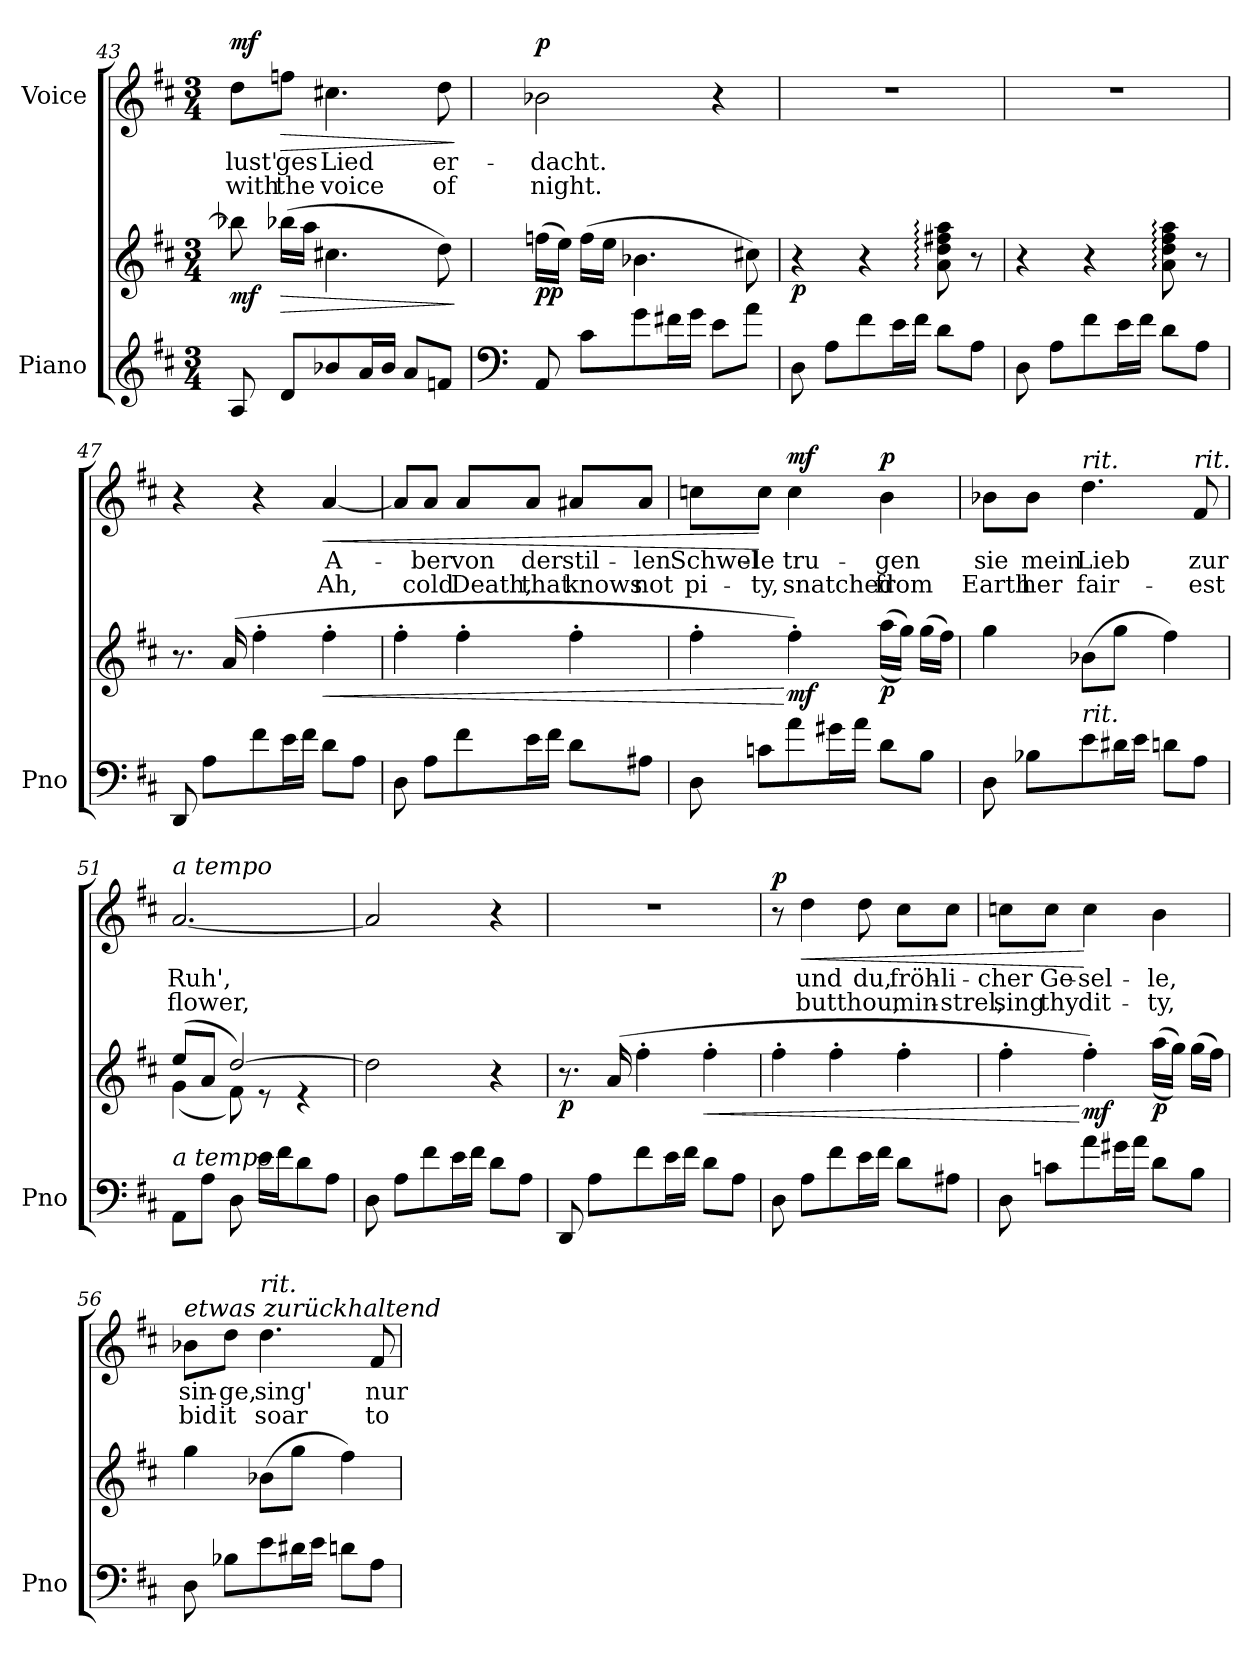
**kern	**kern	**dynam	**kern	**text	**text	**dynam
*part2	*part2	*part2	*part1	*part1	*part1	*part1
*staff3	*staff2	*staff2/3	*staff1	*staff1	*staff1	*staff1
*I"Piano	*	*	*I"Voice	*	*	*
*I'Pno	*	*	*	*	*	*
!!LO:LB:g=z
*clefG2	*clefG2	*	*clefG2	*	*	*
*k[f#c#]	*k[f#c#]	*	*k[f#c#]	*	*	*
*M3/4	*M3/4	*	*M3/4	*	*	*
=43	=43	=43	=43	=43	=43	=43
!	!	!LO:DY:b	!	!LO:LY:b	!LO:LY:b	!LO:DY:a
8A/	8bb-X\]	mf	8dd\L	lust'	with	mf
!	!	!LO:HP:b	!	!LO:LY:b	!LO:LY:b	!LO:HP:b
8d/L	(16bb-X\LL	>	8ffn\J	ges	the	>
.	16aa\JJ	.	.	.	.	.
!	!	!	!	!LO:LY:b	!LO:LY:b	!
8b-X/	4.cc#X\	.	4.cc#X\	Lied	voice	.
16a/L	.	.	.	.	.	.
16b-/JJ	.	.	.	.	.	.
8a/L	.	.	.	.	.	.
!	!	!	!	!LO:LY:b	!LO:LY:b	!
8fn/J	8dd\)	.	8dd\	er-	of	.
.	.	]	.	.	.	]
=44	=44	=44	=44	=44	=44	=44
*clefF4	*	*	*	*	*	*
!	!	!LO:DY:b	!	!LO:LY:b	!LO:LY:b	!LO:DY:a
8AA/	(16ffn\LL	pp	2b-X\	-dacht.	night.	p
.	16ee\JJ)	.	.	.	.	.
8c#\L	(16ff\LL	.	.	.	.	.
.	16ee\JJ	.	.	.	.	.
8g\	4.b-X\	.	.	.	.	.
16f#X\L	.	.	.	.	.	.
16g\JJ	.	.	.	.	.	.
8e\L	.	.	4r	.	.	.
8a\J	8cc#X\)	.	.	.	.	.
=45	=45	=45	=45	=45	=45	=45
!	!	!LO:DY:b	!	!	!	!
8D\	4r	p	2.r	.	.	.
8A\L	.	.	.	.	.	.
8f#\	4r	.	.	.	.	.
16e\L	.	.	.	.	.	.
16f#\JJ	.	.	.	.	.	.
8d\L	8a\: 8dd\: 8ff#X\: 8aa\:	.	.	.	.	.
8A\J	8r	.	.	.	.	.
=46	=46	=46	=46	=46	=46	=46
8D\	4r	.	2.r	.	.	.
8A\L	.	.	.	.	.	.
8f#\	4r	.	.	.	.	.
16e\L	.	.	.	.	.	.
16f#\JJ	.	.	.	.	.	.
8d\L	8a\: 8dd\: 8ff#\: 8aa\:	.	.	.	.	.
8A\J	8r	.	.	.	.	.
!!LO:LB:g=z
=47	=47	=47	=47	=47	=47	=47
8DD/	8.r	.	4r	.	.	.
!	!	!LO:DY:b=2	!	!	!	!
8A\L	.	other-dynamics	.	.	.	.
!	!	!LO:DY:b	!	!	!	!
.	(16a/	other-dynamics	.	.	.	.
8f#\	4ff#'\	.	4r	.	.	.
16e\L	.	.	.	.	.	.
16f#\JJ	.	.	.	.	.	.
!	!	!LO:HP:b	!	!LO:LY:b	!LO:LY:b	!LO:HP:b
8d\L	4ff#'\	<	[4a/	A-	Ah,	<
8A\J	.	.	.	.	.	.
=48	=48	=48	=48	=48	=48	=48
8D\	4ff#'\	.	8a/L]	.	.	.
!	!	!	!	!LO:LY:b	!LO:LY:b	!
8A\L	.	.	8a/J	-ber	cold	.
!	!	!	!	!LO:LY:b	!LO:LY:b	!
8f#\	4ff#'\	.	8a/L	von	Death,	.
!	!	!	!	!LO:LY:b	!LO:LY:b	!
16e\L	.	.	8a/J	der	that	.
16f#\JJ	.	.	.	.	.	.
!	!	!	!	!LO:LY:b	!LO:LY:b	!
8d\L	4ff#'\	.	8a#X/L	stil-	knows	.
!	!	!	!	!LO:LY:b	!LO:LY:b	!
8A#X\J	.	.	8a#/J	-len	not	.
=49	=49	=49	=49	=49	=49	=49
!	!	!	!	!LO:LY:b	!LO:LY:b	!
8D\	4ff#'\	.	8ccn\L	Schwel-	pi-	.
!	!	!	!	!LO:LY:b	!LO:LY:b	!
8cn\L	.	.	8cc\J	-le	-ty,	[
!	!	!LO:DY:n=1:b	!	!LO:LY:b	!LO:LY:b	!LO:DY:a
8a\	4ff#'\)	[ mf	4cc\	tru-	snatched	mf
16g#X\L	.	.	.	.	.	.
16a\JJ	.	.	.	.	.	.
!	!	!LO:DY:n=2:b	!	!LO:LY:b	!LO:LY:b	!LO:DY:a
8d\L	((16aa\LL	p	4b\	-gen	from	p
.	16gg\JJ))	.	.	.	.	.
8B\J	(16gg\LL	.	.	.	.	.
.	16ff#\JJ)	.	.	.	.	.
!!LO:LB:g=z
=50	=50	=50	=50	=50	=50	=50
!	!	!	!	!LO:LY:b	!LO:LY:b	!
8D\	4gg\	.	8b-X\L	sie	Earth	.
!	!	!	!	!LO:LY:b	!LO:LY:b	!
8B-X\L	.	.	8b-\J	mein	her	.
!	!	!	!LO:TX:a:i:t=rit.	!	!	!
!LO:TX:a:i:t=rit.	!	!	!	!	!	!
!	!	!	!	!LO:LY:b	!LO:LY:b	!
8e\	(8b-X\L	.	4.dd\	Lieb	fair--	.
16d#X\L	8gg\J	.	.	.	.	.
16e\JJ	.	.	.	.	.	.
8dn\L	4ff#\)	.	.	.	.	.
!	!	!	!LO:TX:a:i:t=rit.	!	!	!
!	!	!	!	!LO:LY:b	!LO:LY:b	!
8A\J	.	.	8f#/	zur	-est	.
=51	=51	=51	=51	=51	=51	=51
*	*^	*	*	*	*	*
!	!	!	!	!LO:TX:a:i:t=a tempo	!	!	!
!LO:TX:a:i:t=a tempo	!	!	!	!	!	!	!
!	!	!	!	!	!LO:LY:b	!LO:LY:b	!
8AA\L	(8ee/L	(4g\	.	[2.a/	Ruh',	flower,	.
8A\J	8a/J	.	.	.	.	.	.
8D\	[2dd/)	8f#\)	.	.	.	.	.
16e\LL	.	8r	.	.	.	.	.
16f#\J	.	.	.	.	.	.	.
8d\	.	4r	.	.	.	.	.
8A\J	.	.	.	.	.	.	.
*	*v	*v	*	*	*	*	*
=52	=52	=52	=52	=52	=52	=52
8D\	2dd\]	.	2a/]	.	.	.
8A\L	.	.	.	.	.	.
8f#\	.	.	.	.	.	.
16e\L	.	.	.	.	.	.
16f#\JJ	.	.	.	.	.	.
8d\L	4r	.	4r	.	.	.
8A\J	.	.	.	.	.	.
!!LO:PB:g=z
=53	=53	=53	=53	=53	=53	=53
!	!	!LO:DY:b	!	!	!	!
8DD/	8.r	p	2.r	.	.	.
8A\L	.	.	.	.	.	.
.	(16a/	.	.	.	.	.
8f#\	4ff#'\	.	.	.	.	.
16e\L	.	.	.	.	.	.
16f#\JJ	.	.	.	.	.	.
!	!	!LO:HP:b	!	!	!	!
8d\L	4ff#'\	<	.	.	.	.
8A\J	.	.	.	.	.	.
=54	=54	=54	=54	=54	=54	=54
!	!	!	!	!	!	!LO:DY:a
8D\	4ff#'\	.	8r	.	.	p
!	!	!	!	!LO:LY:b	!LO:LY:b	!LO:HP:b
8A\L	.	.	4dd\	und	but	<
8f#\	4ff#'\	.	.	.	.	.
!	!	!	!	!LO:LY:b	!LO:LY:b	!
16e\L	.	.	8dd\	du,	thou,	.
16f#\JJ	.	.	.	.	.	.
!	!	!	!	!LO:LY:b	!LO:LY:b	!
8d\L	4ff#'\	.	8cc#\L	fröh-	min-	.
!	!	!	!	!LO:LY:b	!LO:LY:b	!
8A#X\J	.	.	8cc#\J	-li-	-strel,	.
=55	=55	=55	=55	=55	=55	=55
!	!	!	!	!LO:LY:b	!LO:LY:b	!
8D\	4ff#'\	.	8ccn\L	-cher	sing	.
!	!	!	!	!LO:LY:b	!LO:LY:b	!
8cn\L	.	.	8cc\J	Ge-	thy	.
!	!	!LO:DY:n=1:b	!	!LO:LY:b	!LO:LY:b	!
8a\	4ff#'\)	[ mf	4cc\	-sel-	dit-	[
16g#X\L	.	.	.	.	.	.
16a\JJ	.	.	.	.	.	.
!	!	!LO:DY:n=2:b	!	!LO:LY:b	!LO:LY:b	!
8d\L	((16aa\LL	p	4b\	-le,	-ty,	.
.	16gg\JJ))	.	.	.	.	.
8B\J	(16gg\LL	.	.	.	.	.
.	16ff#\JJ)	.	.	.	.	.
!!LO:LB:g=z
=56	=56	=56	=56	=56	=56	=56
!	!	!	!LO:TX:a:i:t=etwas zurückhaltend	!	!	!
!	!	!	!	!LO:LY:b	!LO:LY:b	!
8D\	4gg\	.	8b-X\L	sin-	bid	.
!	!	!	!	!LO:LY:b	!LO:LY:b	!
8B-X\L	.	.	8dd\J	-ge,	it	.
!	!	!	!LO:TX:a:i:t=rit.	!	!	!
!	!	!	!	!LO:LY:b	!LO:LY:b	!
8e\	(8b-X\L	.	4.dd\	sing'	soar	.
16d#X\L	8gg\J	.	.	.	.	.
16e\JJ	.	.	.	.	.	.
8dn\L	4ff#\)	.	.	.	.	.
!	!	!	!	!LO:LY:b	!LO:LY:b	!
8A\J	.	.	8f#/	nur	to	.
=	=	=	=	=	=	=
*-	*-	*-	*-	*-	*-	*-
